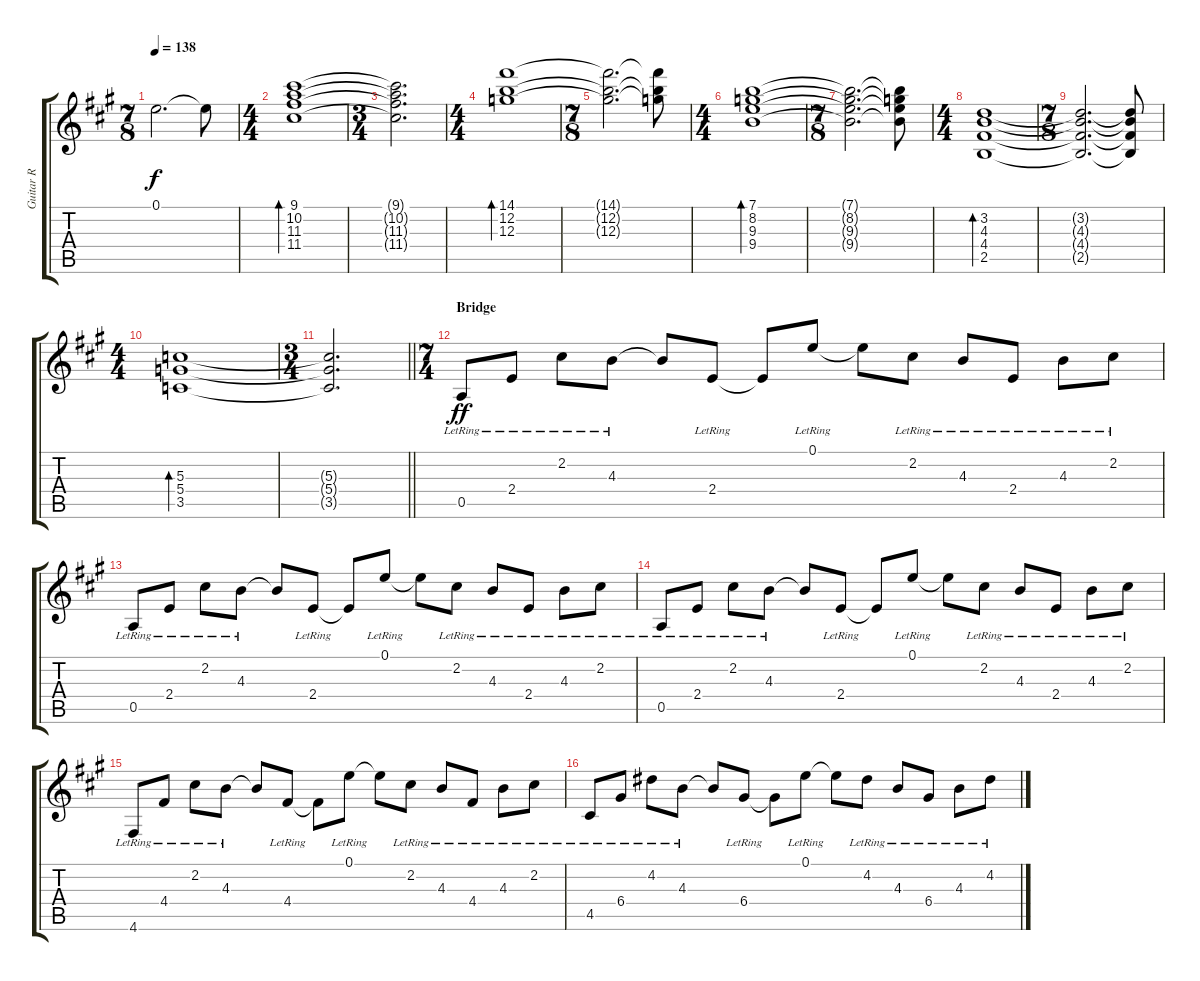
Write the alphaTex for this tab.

\track ("Guitar R" "Guitar R") {instrument overdrivenguitar}
\staff {score tabs}
\tuning (E4 B3 G3 D3 A2 D2) {hide}
\ts (7 8)
\tempo 138
\clef g2
\ks a
0.1{t}.2{d dy f} 0.1{t}.8 |
\ts (4 4)
(9.1 10.2 11.3 11.4).1{bd 240} |
\ts (3 4)
(9.1{t} 10.2{t} 11.3{t} 11.4{t}).2{d} |
\ts (4 4)
(14.1 12.2 12.3).1{bd 240} |
\ts (7 8)
(14.1{t} 12.2{t} 12.3{t}).2{d} (14.1{t} 12.2{t} 12.3{t}).8 |
\ts (4 4)
(7.1 8.2 9.3 9.4).1{bd 240} |
\ts (7 8)
(7.1{t} 8.2{t} 9.3{t} 9.4{t}).2{d} (7.1{t} 8.2{t} 9.3{t} 9.4{t}).8 |
\ts (4 4)
(3.2 4.3 4.4 2.5).1{bd 240} |
\ts (7 8)
(3.2{t} 4.3{t} 4.4{t} 2.5{t}).2{d} (3.2{t} 4.3{t} 4.4{t} 2.5{t}).8 |
\ts (4 4)
(5.3 5.4 3.5).1{bd 240} |
\ts (3 4)
\barLineRight lightlight
(5.3{t} 5.4{t} 3.5{t}).2{d} |
\ts (7 4)
\section ("" "Bridge")
0.5{lr}.8{dy ff} 2.4{lr}.8 2.2{lr}.8 4.3{lr}.8 4.3{t}.8 2.4{lr}.8 2.4{t}.8 0.1{lr}.8 0.1{t}.8 2.2{lr}.8 4.3{lr}.8 2.4{lr}.8 4.3{lr}.8 2.2{lr}.8 |
0.5{lr}.8 2.4{lr}.8 2.2{lr}.8 4.3{lr}.8 4.3{t}.8 2.4{lr}.8 2.4{t}.8 0.1{lr}.8 0.1{t}.8 2.2{lr}.8 4.3{lr}.8 2.4{lr}.8 4.3{lr}.8 2.2{lr}.8 |
0.5{lr}.8 2.4{lr}.8 2.2{lr}.8 4.3{lr}.8 4.3{t}.8 2.4{lr}.8 2.4{t}.8 0.1{lr}.8 0.1{t}.8 2.2{lr}.8 4.3{lr}.8 2.4{lr}.8 4.3{lr}.8 2.2{lr}.8 |
4.6{lr}.8 4.4{lr}.8 2.2{lr}.8 4.3{lr}.8 4.3{t}.8 4.4{lr}.8 4.4{t}.8 0.1{lr}.8 0.1{t}.8 2.2{lr}.8 4.3{lr}.8 4.4{lr}.8 4.3{lr}.8 2.2{lr}.8 |
4.5{lr}.8 6.4{lr}.8 4.2{lr}.8 4.3{lr}.8 4.3{t}.8 6.4{lr}.8 6.4{t}.8 0.1{lr}.8 0.1{t}.8 4.2{lr}.8 4.3{lr}.8 6.4{lr}.8 4.3{lr}.8 4.2{lr}.8
